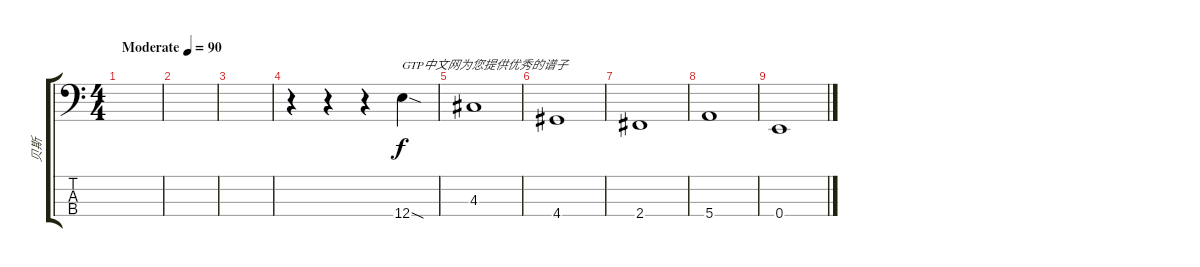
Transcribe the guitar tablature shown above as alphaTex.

\track ("贝斯" "贝斯") {instrument electricbassfinger}
\staff {score tabs}
\tuning (G2 D2 A1 E1) {hide}
\ts (4 4)
\tempo (90 "Moderate")
\clef f4
\ks c
|
|
|
r.4 r.4 r.4 12.4{sod}.4{txt "GTP中文网为您提供优秀的谱子"} |
4.3.1 |
4.4.1 |
2.4.1 |
5.4.1 |
0.4.1
